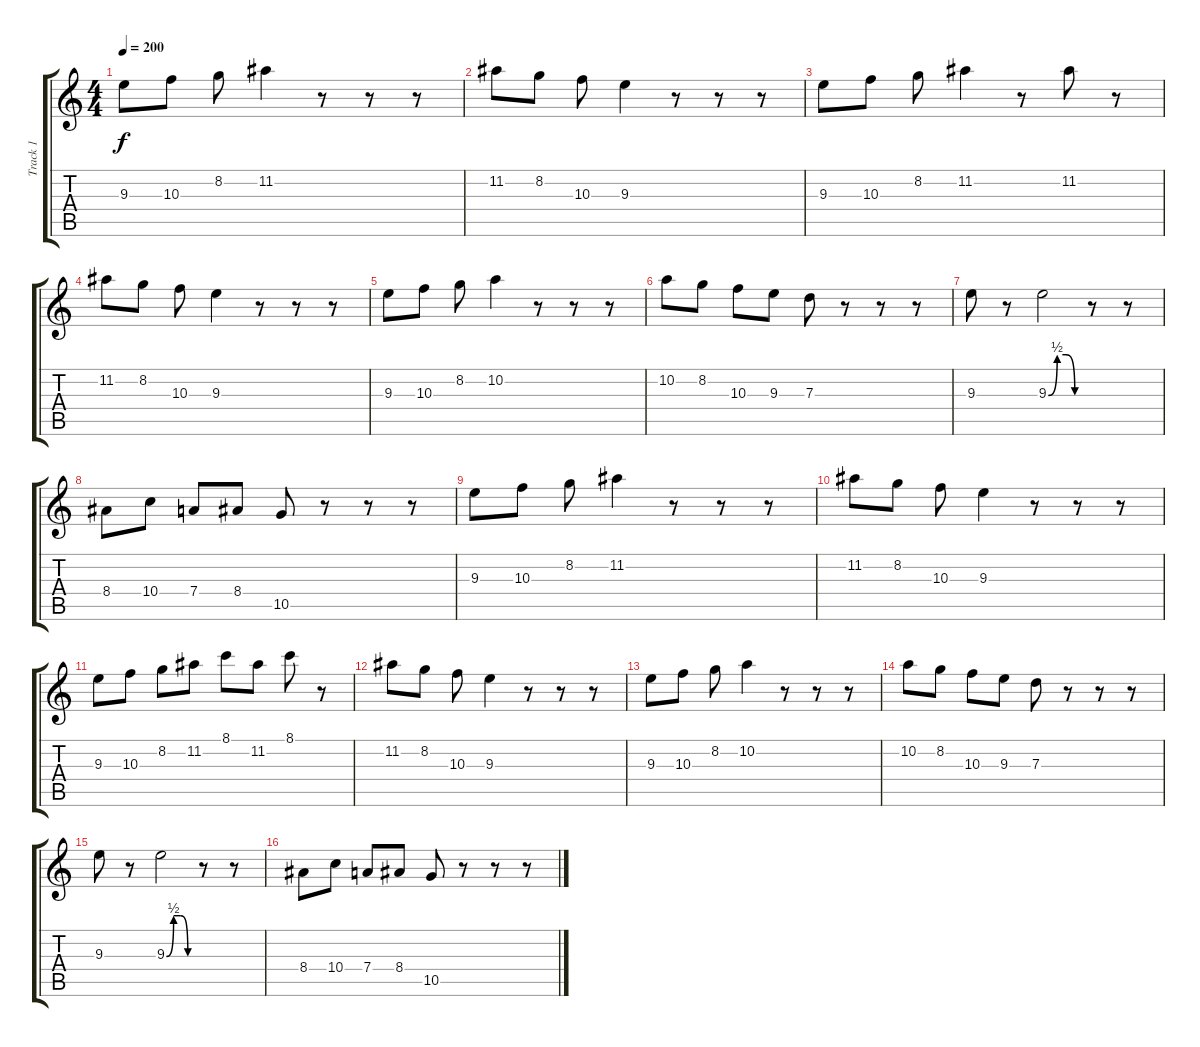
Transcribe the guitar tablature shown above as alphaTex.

\track ("Track 1" "Track 1") {instrument acousticguitarnylon}
\staff {score tabs}
\tuning (E4 B3 G3 D3 A2 E2) {hide}
\ts (4 4)
\tempo 200
\clef g2
\ks c
9.3.8{dy f instrument acousticguitarnylon} 10.3.8 8.2.8 11.2.4 r.8 r.8 r.8 |
11.2.8 8.2.8 10.3.8 9.3.4 r.8 r.8 r.8 |
9.3.8 10.3.8 8.2.8 11.2.4 r.8 11.2.8 r.8 |
11.2.8 8.2.8 10.3.8 9.3.4 r.8 r.8 r.8 |
9.3.8 10.3.8 8.2.8 10.2.4 r.8 r.8 r.8 |
10.2.8 8.2.8 10.3.8 9.3.8 7.3.8 r.8 r.8 r.8 |
9.3.8 r.8 9.3{be (custom 0 0 15 2 30 2 45 0 60 0)}.2 r.8 r.8 |
8.4.8 10.4.8 7.4.8 8.4.8 10.5.8 r.8 r.8 r.8 |
9.3.8 10.3.8 8.2.8 11.2.4 r.8 r.8 r.8 |
11.2.8 8.2.8 10.3.8 9.3.4 r.8 r.8 r.8 |
9.3.8 10.3.8 8.2.8 11.2.8 8.1.8 11.2.8 8.1.8 r.8 |
11.2.8 8.2.8 10.3.8 9.3.4 r.8 r.8 r.8 |
9.3.8 10.3.8 8.2.8 10.2.4 r.8 r.8 r.8 |
10.2.8 8.2.8 10.3.8 9.3.8 7.3.8 r.8 r.8 r.8 |
9.3.8 r.8 9.3{be (custom 0 0 15 2 30 2 45 0 60 0)}.2 r.8 r.8 |
8.4.8 10.4.8 7.4.8 8.4.8 10.5.8 r.8 r.8 r.8
